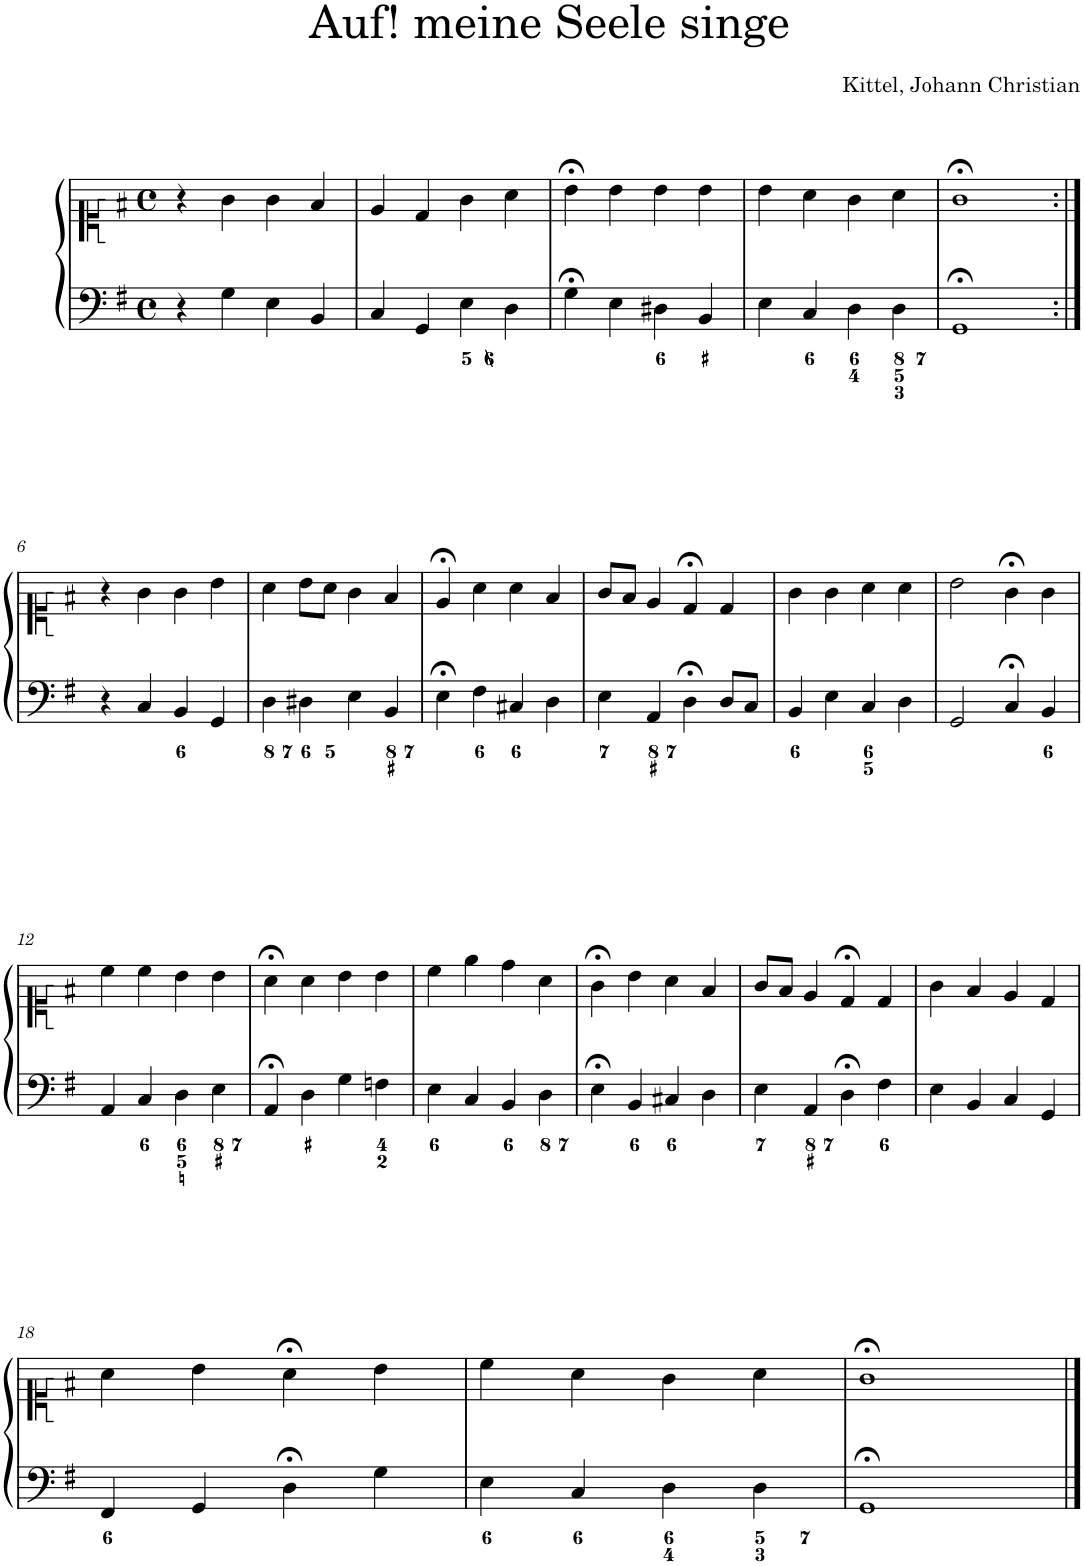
**kern	**kern
*part1	*part1
*staff2	*staff1
*I"Piano	*
*I'Pno.	*
*clefF4	*clefC1
*k[f#]	*k[f#]
*M4/4	*M4/4
*met(c)	*met(c)
=1	=1
4r	4r
4G\	4g\
4E\	4g\
4BB/	4f#/
=2	=2
4C/	4e/
4GG/	4d/
4E\	4g\
4D\	4a\
=3	=3
4G;<\	4b;<\
4E\	4b\
4D#X\	4b\
4BB/	4b\
=4	=4
4E\	4b\
4C/	4a\
4D\	4g\
4D\	4a\
=5	=5
1GG;<	1g;<
!!LO:LB:g=z
=6:|!	=6:|!
4r	4r
4C/	4g\
4BB/	4g\
4GG/	4b\
=7	=7
4D\	4a\
4D#X\	8b\L
.	8a\J
4E\	4g\
4BB/	4f#/
=8	=8
4E;<\	4e;</
4F#\	4a\
4C#X/	4a\
4D\	4f#/
=9	=9
4E\	8g/L
.	8f#/J
4AA/	4e/
4D;<\	4d;</
8D/L	4d/
8C/J	.
=10	=10
4BB/	4g\
4E\	4g\
4C/	4a\
4D\	4a\
=11	=11
2GG/	2b\
4C;</	4g;<\
4BB/	4g\
!!LO:LB:g=z
=12	=12
4AA/	4cc\
4C/	4cc\
4D\	4b\
4E\	4b\
=13	=13
4AA;</	4a;<\
4D\	4a\
4G\	4b\
4Fn\	4b\
=14	=14
4E\	4cc\
4C/	4ee\
4BB/	4dd\
4D\	4a\
=15	=15
4E;<\	4g;<\
4BB/	4b\
4C#X/	4a\
4D\	4f#/
=16	=16
4E\	8g/L
.	8f#/J
4AA/	4e/
4D;<\	4d;</
4F#\	4d/
=17	=17
4E\	4g\
4BB/	4f#/
4C/	4e/
4GG/	4d/
!!LO:LB:g=z
=18	=18
4FF#/	4a\
4GG/	4b\
4D;<\	4a;<\
4G\	4b\
=19	=19
4E\	4cc\
4C/	4a\
4D\	4g\
4D\	4a\
=20	=20
1GG;<	1g;<
==	==
*-	*-
